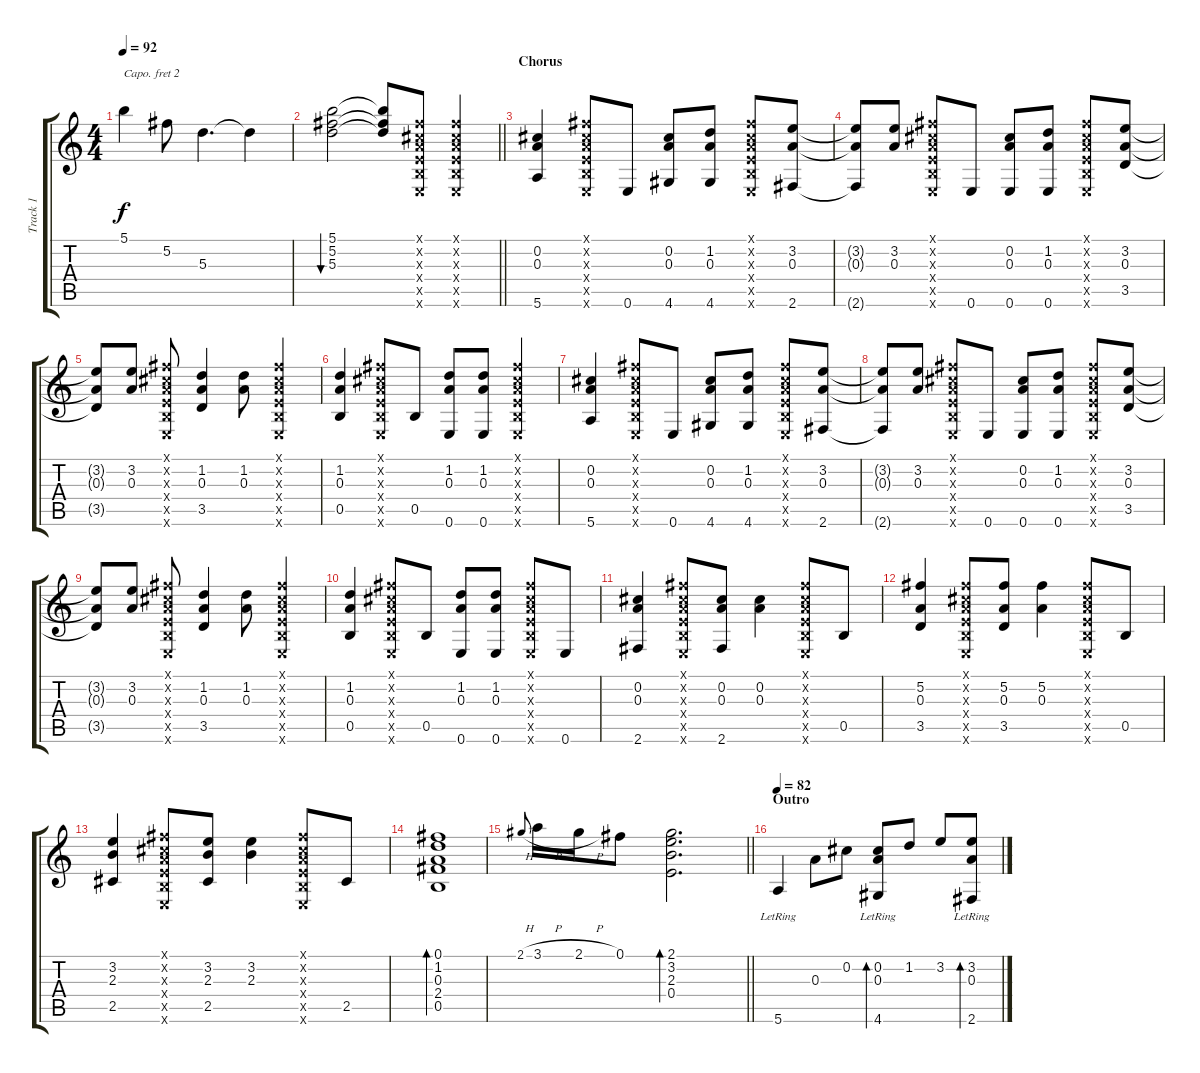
\track ("Track 1" "Track 1") {instrument acousticguitarsteel}
\staff {score tabs}
\capo 2
\tuning (E4 B3 G3 D3 A2 D2) {hide}
\ts (4 4)
\tempo 92
\clef g2
\ks c
5.1.4{dy f} 5.2.8 5.3.4{d} 5.3{t}.4 |
\barLineRight lightlight
(5.1 5.2 5.3).2{bu 480} (5.1{t} 5.2{t} 5.3{t}).8 (0.1{x} 0.2{x} 0.3{x} 0.4{x} 0.5{x} 0.6{x}).8 (0.1{x} 0.2{x} 0.3{x} 0.4{x} 0.5{x} 0.6{x}).4 |
\section ("" "Chorus")
(0.2 0.3 5.6).4 (0.1{x} 0.2{x} 0.3{x} 0.4{x} 0.5{x} 0.6{x}).8 0.6.8 (0.2 0.3 4.6).8 (1.2 0.3 4.6).8 (0.1{x} 0.2{x} 0.3{x} 0.4{x} 0.5{x} 0.6{x}).8 (3.2 0.3 2.6).8 |
(3.2{t} 0.3{t} 2.6{t}).8 (3.2 0.3).8 (0.1{x} 0.2{x} 0.3{x} 0.4{x} 0.5{x} 0.6{x}).8 0.6.8 (0.2 0.3 0.6).8 (1.2 0.3 0.6).8 (0.1{x} 0.2{x} 0.3{x} 0.4{x} 0.5{x} 0.6{x}).8 (3.2 0.3 3.5).8 |
(3.2{t} 0.3{t} 3.5{t}).8 (3.2 0.3).8 (0.1{x} 0.2{x} 0.3{x} 0.4{x} 0.5{x} 0.6{x}).8 (1.2 0.3 3.5).4 (1.2 0.3).8 (0.1{x} 0.2{x} 0.3{x} 0.4{x} 0.5{x} 0.6{x}).4 |
(1.2 0.3 0.5).4 (0.1{x} 0.2{x} 0.3{x} 0.4{x} 0.5{x} 0.6{x}).8 0.5.8 (1.2 0.3 0.6).8 (1.2 0.3 0.6).8 (0.1{x} 0.2{x} 0.3{x} 0.4{x} 0.5{x} 0.6{x}).4 |
(0.2 0.3 5.6).4 (0.1{x} 0.2{x} 0.3{x} 0.4{x} 0.5{x} 0.6{x}).8 0.6.8 (0.2 0.3 4.6).8 (1.2 0.3 4.6).8 (0.1{x} 0.2{x} 0.3{x} 0.4{x} 0.5{x} 0.6{x}).8 (3.2 0.3 2.6).8 |
(3.2{t} 0.3{t} 2.6{t}).8 (3.2 0.3).8 (0.1{x} 0.2{x} 0.3{x} 0.4{x} 0.5{x} 0.6{x}).8 0.6.8 (0.2 0.3 0.6).8 (1.2 0.3 0.6).8 (0.1{x} 0.2{x} 0.3{x} 0.4{x} 0.5{x} 0.6{x}).8 (3.2 0.3 3.5).8 |
(3.2{t} 0.3{t} 3.5{t}).8 (3.2 0.3).8 (0.1{x} 0.2{x} 0.3{x} 0.4{x} 0.5{x} 0.6{x}).8 (1.2 0.3 3.5).4 (1.2 0.3).8 (0.1{x} 0.2{x} 0.3{x} 0.4{x} 0.5{x} 0.6{x}).4 |
(1.2 0.3 0.5).4 (0.1{x} 0.2{x} 0.3{x} 0.4{x} 0.5{x} 0.6{x}).8 0.5.8 (1.2 0.3 0.6).8 (1.2 0.3 0.6).8 (0.1{x} 0.2{x} 0.3{x} 0.4{x} 0.5{x} 0.6{x}).8 0.6.8 |
(0.2 0.3 2.6).4 (0.1{x} 0.2{x} 0.3{x} 0.4{x} 0.5{x} 0.6{x}).8 (0.2 0.3 2.6).8 (0.2 0.3).4 (0.1{x} 0.2{x} 0.3{x} 0.4{x} 0.5{x} 0.6{x}).8 0.5.8 |
(5.2 0.3 3.5).4 (0.1{x} 0.2{x} 0.3{x} 0.4{x} 0.5{x} 0.6{x}).8 (5.2 0.3 3.5).8 (5.2 0.3).4 (0.1{x} 0.2{x} 0.3{x} 0.4{x} 0.5{x} 0.6{x}).8 0.5.8 |
(3.2 2.3 2.5).4 (0.1{x} 0.2{x} 0.3{x} 0.4{x} 0.5{x} 0.6{x}).8 (3.2 2.3 2.5).8 (3.2 2.3).4 (0.1{x} 0.2{x} 0.3{x} 0.4{x} 0.5{x} 0.6{x}).8 2.5.8 |
(0.1 1.2 0.3 2.4 0.5).1{bd 480} |
\barLineRight lightlight
2.1{h}.8{gr onbeat} 3.1{h}.16 2.1{h}.16 0.1.8 (2.1 3.2 2.3 0.4).2{d bd 120} |
\section ("" "Outro")
\tempo 82
5.6{lr}.4 0.3.8 0.2.8 (0.2 0.3 4.6{lr}).8{bd 480} 1.2.8 3.2.8 (3.2 0.3 2.6{lr}).8{bd 480}
